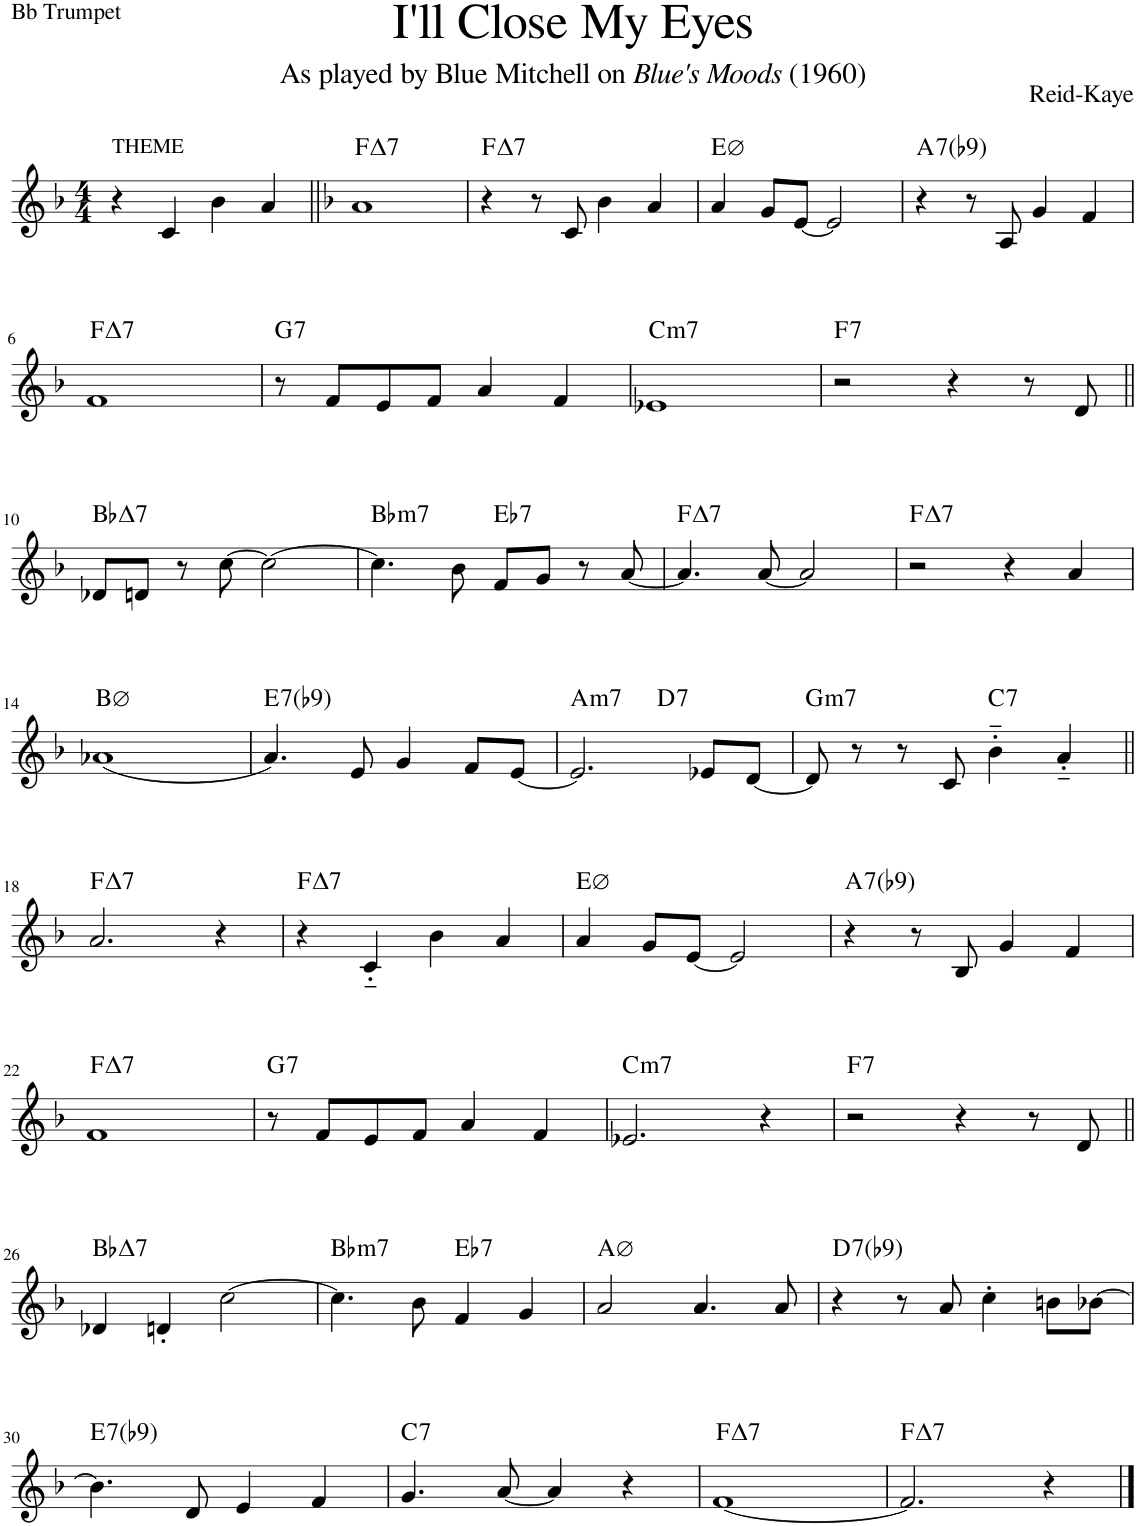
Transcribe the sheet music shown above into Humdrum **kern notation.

**kern	**harte
*part1	*part1
*staff1	*
*I"Trompet in Bb	*
*clefG2	*
*Trd1c2	*
*k[b-]	*
*M4/4	*
=1	=1
!LO:TX:a:t=THEME	!
4r	.
4c/	.
4b-\	.
4a/	.
=2||	=2||
*k[b-]	*
!	!LO:H:kt=Δ
1a	.
=3	=3
!	!LO:H:kt=Δ
4r	.
8r	.
8c/	.
4b-\	.
4a/	.
=4	=4
!	!LO:H:kt=∅
4a/	.
8g/L	.
[8e/J	.
2e/]	.
=5	=5
!	!LO:H:kt=7
4r	A:7(b9)
8r	.
8A/	.
4g/	.
4f/	.
!!LO:LB:g=z
=6	=6
!	!LO:H:kt=Δ
1f	.
=7	=7
!	!LO:H:kt=7
8r	G:7
8f/L	.
8e/	.
8f/J	.
4a/	.
4f/	.
=8	=8
!	!LO:H:kt=m7
1e-X	C:min7
=9	=9
!	!LO:H:kt=7
2r	F:7
4r	.
8r	.
8d/	.
!!LO:LB:g=z
=10||	=10||
!	!LO:H:kt=Δ
8d-X/L	.
8dn/J	.
8r	.
[8cc\	.
2cc\_	.
=11	=11
!	!LO:H:kt=m7
4.cc\]	Bb:min7
8b-\	.
!	!LO:H:kt=7
8f/L	Eb:7
8g/J	.
8r	.
[8a/	.
=12	=12
!	!LO:H:kt=Δ
4.a/]	.
[8a/	.
2a/]	.
=13	=13
!	!LO:H:kt=Δ
2r	.
4r	.
4a/	.
!!LO:LB:g=z
=14	=14
!	!LO:H:kt=∅
(1a-X	.
=15	=15
!	!LO:H:kt=7
4.a/)	E:7(b9)
8e/	.
4g/	.
8f/L	.
[8e/J	.
=16	=16
!	!LO:H:kt=m7
*^	*
2.e/]	2ryy	A:min7
!	!	!LO:H:kt=7
.	2ryy	D:7
8e-X/L	.	.
[8d/J	.	.
=17	=17	=17
!	!	!LO:H:kt=m7
*v	*v	*
8d/]	G:min7
8r	.
8r	.
8c/	.
!	!LO:H:kt=7
4b-'~\	C:7
4a'~/	.
!!LO:LB:g=z
=18||	=18||
!	!LO:H:kt=Δ
2.a/	.
4r	.
=19	=19
!	!LO:H:kt=Δ
4r	.
4c'~/	.
4b-\	.
4a/	.
=20	=20
!	!LO:H:kt=∅
4a/	.
8g/L	.
[8e/J	.
2e/]	.
=21	=21
!	!LO:H:kt=7
4r	A:7(b9)
8r	.
8B-/	.
4g/	.
4f/	.
!!LO:LB:g=z
=22	=22
!	!LO:H:kt=Δ
1f	.
=23	=23
!	!LO:H:kt=7
8r	G:7
8f/L	.
8e/	.
8f/J	.
4a/	.
4f/	.
=24	=24
!	!LO:H:kt=m7
2.e-X/	C:min7
4r	.
=25	=25
!	!LO:H:kt=7
2r	F:7
4r	.
8r	.
8d/	.
!!LO:LB:g=z
=26||	=26||
!	!LO:H:kt=Δ
4d-X/	.
4dn'/	.
[2cc\	.
=27	=27
!	!LO:H:kt=m7
4.cc\]	Bb:min7
8b-\	.
!	!LO:H:kt=7
4f/	Eb:7
4g/	.
=28	=28
!	!LO:H:kt=∅
2a/	.
4.a/	.
8a/	.
=29	=29
!	!LO:H:kt=7
4r	D:7(b9)
8r	.
8a/	.
4cc'\	.
8bn\L	.
[8b-X\J	.
!!LO:LB:g=z
=30	=30
!	!LO:H:kt=7
4.b-\]	E:7(b9)
8d/	.
4e/	.
4f/	.
=31	=31
!	!LO:H:kt=7
4.g/	C:7
[8a/	.
4a/]	.
4r	.
=32	=32
!	!LO:H:kt=Δ
[1f	.
=33	=33
!	!LO:H:kt=Δ
2.f/]	.
4r	.
==	==
*-	*-
